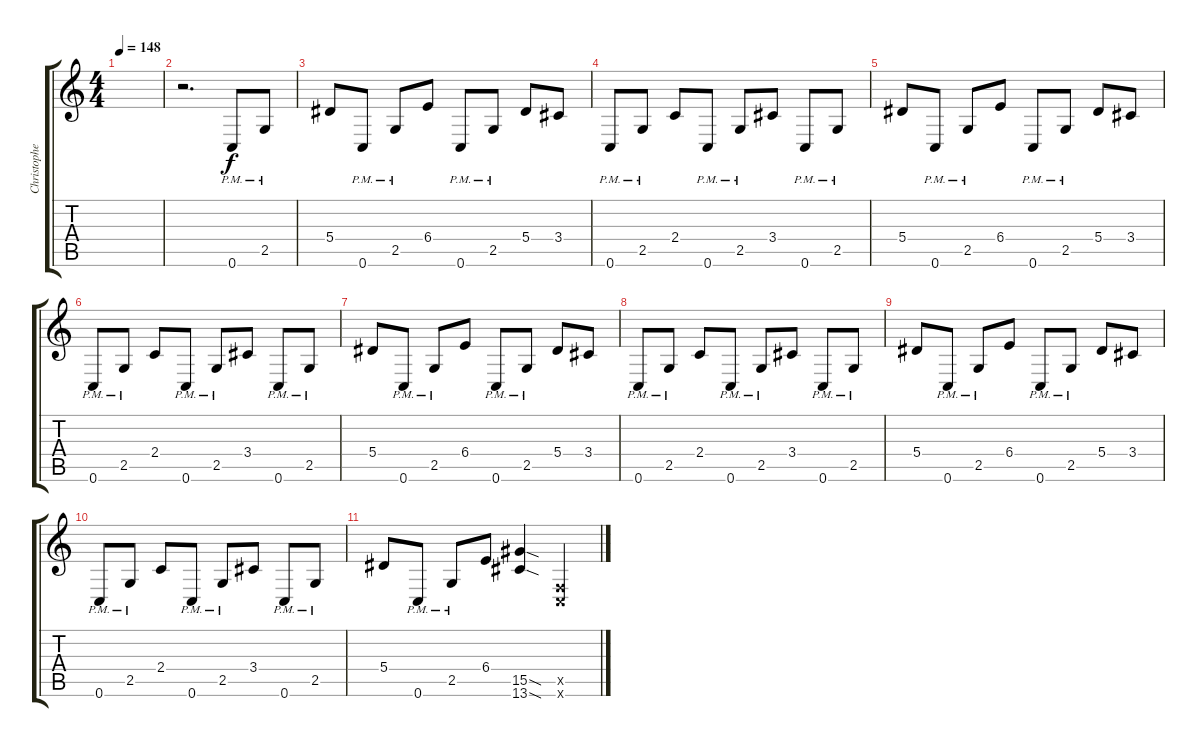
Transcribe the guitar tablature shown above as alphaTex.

\track ("Christopher Amott (Intro Guitar)" "Christophe") {instrument distortionguitar}
\staff {score tabs}
\tuning (C4 G3 Eb3 Bb2 F2 C2) {hide}
\ts (4 4)
\tempo 148
\clef g2
\ks c
|
r.2{d} 0.6{pm}.8{volume 16} 2.5{pm}.8 |
5.4.8 0.6{pm}.8 2.5{pm}.8 6.4.8 0.6{pm}.8 2.5{pm}.8 5.4.8 3.4.8 |
0.6{pm}.8 2.5{pm}.8 2.4.8 0.6{pm}.8 2.5{pm}.8 3.4.8 0.6{pm}.8 2.5{pm}.8 |
5.4.8 0.6{pm}.8 2.5{pm}.8 6.4.8 0.6{pm}.8 2.5{pm}.8 5.4.8 3.4.8 |
0.6{pm}.8 2.5{pm}.8 2.4.8 0.6{pm}.8 2.5{pm}.8 3.4.8 0.6{pm}.8 2.5{pm}.8 |
5.4.8 0.6{pm}.8 2.5{pm}.8 6.4.8 0.6{pm}.8 2.5{pm}.8 5.4.8 3.4.8 |
0.6{pm}.8 2.5{pm}.8 2.4.8 0.6{pm}.8 2.5{pm}.8 3.4.8 0.6{pm}.8 2.5{pm}.8 |
5.4.8 0.6{pm}.8 2.5{pm}.8 6.4.8 0.6{pm}.8 2.5{pm}.8 5.4.8 3.4.8 |
0.6{pm}.8 2.5{pm}.8 2.4.8 0.6{pm}.8 2.5{pm}.8 3.4.8 0.6{pm}.8 2.5{pm}.8 |
5.4.8 0.6{pm}.8 2.5{pm}.8 6.4.8 (15.5{sod} 13.6{sod}).4 (0.5{x} 0.6{x}).4
